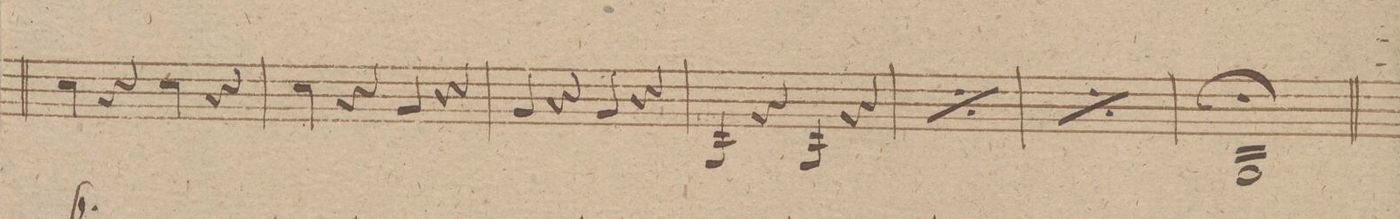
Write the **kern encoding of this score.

**kern	**dynam
*I"Clarino 2do in E.	*
*clefG2	*
*k[f#c#g#d#]	*
*met(c|)	*
*M2/2	*
4ee\	.
4r	.
4ee\	.
4r	.
=285	=285
4ee\	.
4r	.
4b\	.
4r	.
=286	=286
4b\	.
4r	.
4b\	.
4r	.
=287	=287
4B/	.
4r	.
4B/	.
4r	.
=288	=288
*rep	*
4B/	.
4r	.
4B/	.
4r	.
*Xrep	*
=289	=289
*rep	*
4B/	.
4r	.
4B/	.
4r	.
*Xrep	*
=290	=290
1B/;	.
=291	=291
*-	*-
